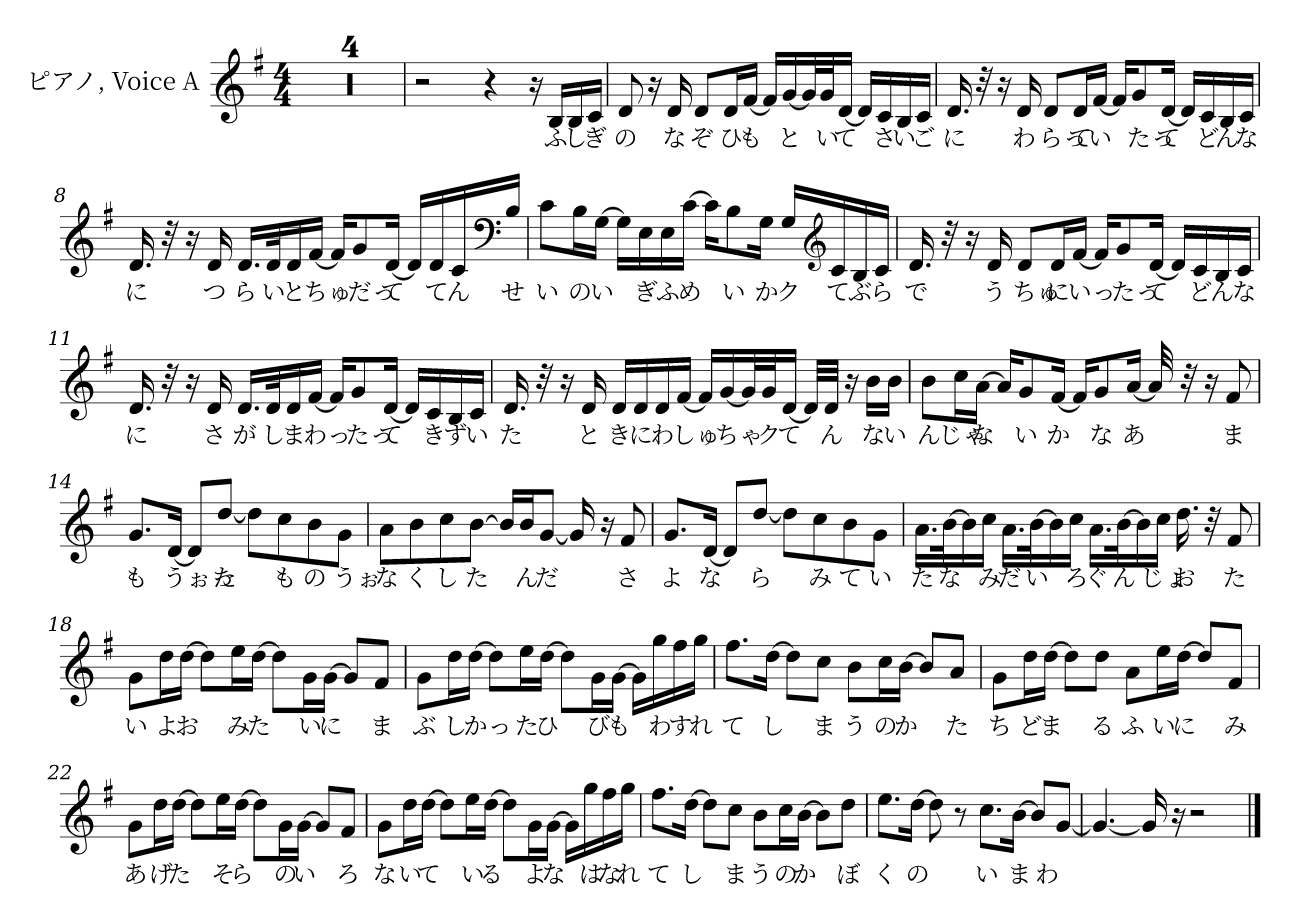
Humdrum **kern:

**kern	**text
*part1	*part1
*staff1	*staff1
*I"ピアノ, Voice A	*
*clefG2	*
*k[f#]	*
*M4/4	*
*MM90	*
=1	=1
1r	.
=2	=2
1r	.
=3	=3
1r	.
=4	=4
1r	.
=5	=5
2r	.
4r	.
16r	.
!	!LO:LY:b
16B/LL	ふ
!	!LO:LY:b
16B/	し
!	!LO:LY:b
16c/JJ	ぎ
=6	=6
!	!LO:LY:b
8d/	の
16r	.
!	!LO:LY:b
16d/	な
!	!LO:LY:b
8d/L	ぞ
!	!LO:LY:b
16d/L	ひ
!	!LO:LY:b
[16f#/JJ	も
16f#/LL]	.
!	!LO:LY:b
[16g/	と
32g/L]	.
!	!LO:LY:b
32g/J	い
!	!LO:LY:b
[16d/JJ	て
16d/LL]	.
!	!LO:LY:b
16c/	さ
!	!LO:LY:b
16B/	い
!	!LO:LY:b
16c/JJ	ご
!!LO:LB:g=z
=7	=7
!	!LO:LY:b
16.d/	に
32r	.
16r	.
!	!LO:LY:b
16d/	わ
!	!LO:LY:b
8d/L	らっ
!	!LO:LY:b
16d/L	て
!	!LO:LY:b
[16f#/JJ	い
16f#/KL]	.
!	!LO:LY:b
8g/	たっ
!	!LO:LY:b
[16d/Jk	て
16d/LL]	.
!	!LO:LY:b
16c/	ど
!	!LO:LY:b
16B/	ん
!	!LO:LY:b
16c/JJ	な
=8	=8
!	!LO:LY:b
16.d/	に
32r	.
16r	.
!	!LO:LY:b
16d/	つ
!	!LO:LY:b
16.d/LL	ら
!	!LO:LY:b
32d/K	い
!	!LO:LY:b
16d/	と
!	!LO:LY:b
[16f#/JJ	ちゅ
16f#/KL]	.
!	!LO:LY:b
8g/	だっ
!	!LO:LY:b
[16d/Jk	て
16d/LL]	.
!	!LO:LY:b
16d/	て
!	!LO:LY:b
16c/	ん
*clefF4	*
!	!LO:LY:b
16B/JJ	せ
!!LO:LB:g=z
=9	=9
!	!LO:LY:b
8c\L	い
!	!LO:LY:b
16B\L	の
!	!LO:LY:b
[16G\JJ	い
16G\LL]	.
!	!LO:LY:b
16E\	ぎ
!	!LO:LY:b
16E\	ふ
!	!LO:LY:b
[16c\JJ	め
16c\KL]	.
!	!LO:LY:b
8B\	い
!	!LO:LY:b
16G\Jk	か
!	!LO:LY:b
16G/LL	ク
*clefG2	*
!	!LO:LY:b
16c/	て
!	!LO:LY:b
16B/	ぶ
!	!LO:LY:b
16c/JJ	ら
=10	=10
!	!LO:LY:b
16.d/	で
32r	.
16r	.
!	!LO:LY:b
16d/	う
!	!LO:LY:b
8d/L	ちゅ
!	!LO:LY:b
16d/L	に
!	!LO:LY:b
[16f#/JJ	いっ
16f#/KL]	.
!	!LO:LY:b
8g/	たっ
!	!LO:LY:b
[16d/Jk	て
16d/LL]	.
!	!LO:LY:b
16c/	ど
!	!LO:LY:b
16B/	ん
!	!LO:LY:b
16c/JJ	な
!!LO:LB:g=z
=11	=11
!	!LO:LY:b
16.d/	に
32r	.
16r	.
!	!LO:LY:b
16d/	さ
!	!LO:LY:b
16.d/LL	が
!	!LO:LY:b
32d/K	し
!	!LO:LY:b
16d/	ま
!	!LO:LY:b
[16f#/JJ	わっ
16f#/KL]	.
!	!LO:LY:b
8g/	たっ
!	!LO:LY:b
[16d/Jk	て
16d/LL]	.
!	!LO:LY:b
16c/	き
!	!LO:LY:b
16B/	ず
!	!LO:LY:b
16c/JJ	い
=12	=12
!	!LO:LY:b
16.d/	た
32r	.
16r	.
!	!LO:LY:b
16d/	と
!	!LO:LY:b
16d/LL	き
!	!LO:LY:b
16d/	に
!	!LO:LY:b
16d/	わ
!	!LO:LY:b
[16f#/JJ	しゅ
16f#/LL]	.
!	!LO:LY:b
[16g/	ちゃ
32g/L]	.
!	!LO:LY:b
32g/J	ク
!	!LO:LY:b
[16d/JJ	て
32d/LLL]	.
!	!LO:LY:b
32d/JJJ	ん
16r	.
!	!LO:LY:b
16b\LL	な
!	!LO:LY:b
16b\JJ	い
!!LO:LB:g=z
=13	=13
!	!LO:LY:b
8b\L	ん
!	!LO:LY:b
16cc\L	じゃ
!	!LO:LY:b
[16a\JJ	な
16a/KL]	.
!	!LO:LY:b
8g/	い
!	!LO:LY:b
[16f#/Jk	か
16f#/KL]	.
!	!LO:LY:b
8g/	な
!	!LO:LY:b
[16a/Jk	あ
32a/]	.
32r	.
16r	.
!	!LO:LY:b
8f#/	ま
=14	=14
!	!LO:LY:b
8.g/L	も
!	!LO:LY:b
[16d/Jk	うぉっ
8d/L]	.
!	!LO:LY:b
[8dd/J	た
8dd\L]	.
!	!LO:LY:b
8cc\	も
!	!LO:LY:b
8b\	の
!	!LO:LY:b
8g\J	うぉ
=15	=15
!	!LO:LY:b
8a\L	な
!	!LO:LY:b
8b\	く
!	!LO:LY:b
8cc\	し
!	!LO:LY:b
[8b\J	た
16b/LL]	.
!	!LO:LY:b
16b/J	ん
!	!LO:LY:b
[8g/J	だ
16g/]	.
16r	.
!	!LO:LY:b
8f#/	さ
!!LO:LB:g=z
=16	=16
!	!LO:LY:b
8.g/L	よ
!	!LO:LY:b
[16d/Jk	な
8d/L]	.
!	!LO:LY:b
[8dd/J	ら
8dd\L]	.
!	!LO:LY:b
8cc\	み
!	!LO:LY:b
8b\	て
!	!LO:LY:b
8g\J	い
=17	=17
!	!LO:LY:b
16.a\LL	た
!	!LO:LY:b
[32b\K	な
16b\]	.
!	!LO:LY:b
16cc\JJ	み
!	!LO:LY:b
16.a\LL	だ
!	!LO:LY:b
[32b\K	い
16b\]	.
!	!LO:LY:b
16cc\JJ	ろ
!	!LO:LY:b
16.a\LL	ぐ
!	!LO:LY:b
[32b\K	ん
16b\]	.
!	!LO:LY:b
16cc\JJ	じょ
!	!LO:LY:b
16.dd\	お
32r	.
!	!LO:LY:b
8f#/	た
=18	=18
!	!LO:LY:b
8g\L	い
!	!LO:LY:b
16dd\L	よ
!	!LO:LY:b
[16dd\JJ	お
8dd\L]	.
!	!LO:LY:b
16ee\L	み
!	!LO:LY:b
[16dd\JJ	た
8dd\L]	.
!	!LO:LY:b
16g\L	い
!	!LO:LY:b
[16g\JJ	に
8g/L]	.
!	!LO:LY:b
8f#/J	ま
!!LO:LB:g=z
=19	=19
!	!LO:LY:b
8g\L	ぶ
!	!LO:LY:b
16dd\L	し
!	!LO:LY:b
[16dd\JJ	かっ
8dd\L]	.
!	!LO:LY:b
16ee\L	た
!	!LO:LY:b
[16dd\JJ	ひ
8dd\L]	.
!	!LO:LY:b
16g\L	び
!	!LO:LY:b
[16g\JJ	も
16g\LL]	.
!	!LO:LY:b
16gg\	わ
!	!LO:LY:b
16ff#\	す
!	!LO:LY:b
16gg\JJ	れ
=20	=20
!	!LO:LY:b
8.ff#\L	て
!	!LO:LY:b
[16dd\Jk	し
8dd\L]	.
!	!LO:LY:b
8cc\J	ま
!	!LO:LY:b
8b\L	う
!	!LO:LY:b
16cc\L	の
!	!LO:LY:b
[16b\JJ	か
8b/L]	.
!	!LO:LY:b
8a/J	た
=21	=21
!	!LO:LY:b
8g\L	ち
!	!LO:LY:b
16dd\L	ど
!	!LO:LY:b
[16dd\JJ	ま
8dd\L]	.
!	!LO:LY:b
8dd\J	る
!	!LO:LY:b
8a\L	ふ
!	!LO:LY:b
16ee\L	い
!	!LO:LY:b
[16dd\JJ	に
8dd/L]	.
!	!LO:LY:b
8f#/J	み
!!LO:LB:g=z
=22	=22
!	!LO:LY:b
8g\L	あ
!	!LO:LY:b
16dd\L	げ
!	!LO:LY:b
[16dd\JJ	た
8dd\L]	.
!	!LO:LY:b
16ee\L	そ
!	!LO:LY:b
[16dd\JJ	ら
8dd\L]	.
!	!LO:LY:b
16g\L	の
!	!LO:LY:b
[16g\JJ	い
8g/L]	.
!	!LO:LY:b
8f#/J	ろ
=23	=23
!	!LO:LY:b
8g\L	な
!	!LO:LY:b
16dd\L	い
!	!LO:LY:b
[16dd\JJ	て
8dd\L]	.
!	!LO:LY:b
16ee\L	い
!	!LO:LY:b
[16dd\JJ	る
8dd\L]	.
!	!LO:LY:b
16g\L	よ
!	!LO:LY:b
[16g\JJ	な
16g\LL]	.
!	!LO:LY:b
16gg\	は
!	!LO:LY:b
16ff#\	な
!	!LO:LY:b
16gg\JJ	れ
=24	=24
!	!LO:LY:b
8.ff#\L	て
!	!LO:LY:b
[16dd\Jk	し
8dd\L]	.
!	!LO:LY:b
8cc\J	ま
!	!LO:LY:b
8b\L	う
!	!LO:LY:b
16cc\L	の
!	!LO:LY:b
[16b\JJ	か
8b\L]	.
!	!LO:LY:b
8dd\J	ぼ
!!LO:LB:g=z
=25	=25
!	!LO:LY:b
8.ee\L	く
!	!LO:LY:b
[16dd\Jk	の
8dd\]	.
8r	.
!	!LO:LY:b
8.cc\L	い
!	!LO:LY:b
[16b\Jk	ま
8b/L]	.
!	!LO:LY:b
[8g/J	わ
=26	=26
4.g/_	.
16g/]	.
16r	.
2r	.
==	==
*-	*-
